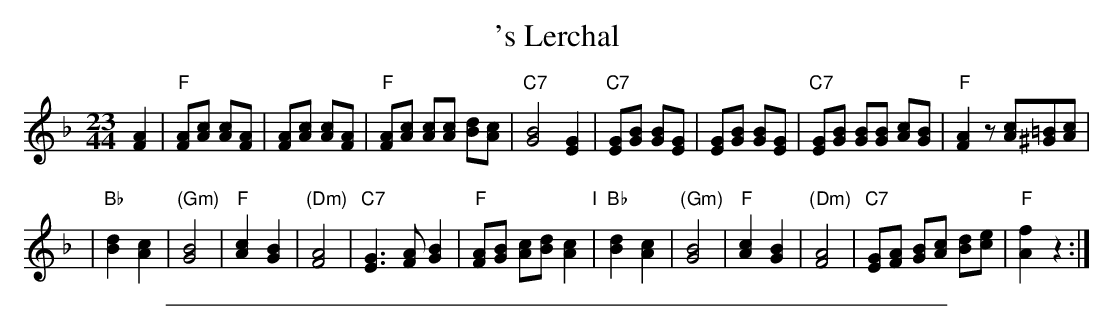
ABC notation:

X:1
T: 's Lerchal
M: 23/44
L: 1/8
K: F
[A2F2] \
| "F"[AF][cA] [cA][AF] | [AF][cA] [cA][AF] \
| "F"[AF][cA] [cA][cA] [dB][cA] | "C7"[B4G4] [G2E2] \
| "C7"[GE][BG] [BG][GE] | [GE][BG] [BG][GE] \
| "C7"[GE][BG] [BG][BG] [cA][BG] | "F"[A2F2] z [cA][=B^G][cA] |
| "Bb"[d2B2] [c2A2] | "(Gm)"[B4G4] \
| "F"[c2A2] [B2G2] | "(Dm)"[A4F4] \
| "C7"[G3E3] [AF][B2G2] | "F"[AF][BG] [cA][dB] [c2A2] \
"I"\
| "Bb"[d2B2] [c2A2] | "(Gm)"[B4G4] \
| "F"[c2A2] [B2G2] | "(Dm)"[A4F4] \
| "C7"[GE][AF] [BG][cA] [dB][ec] | "F"[f2A2] z2 :|
